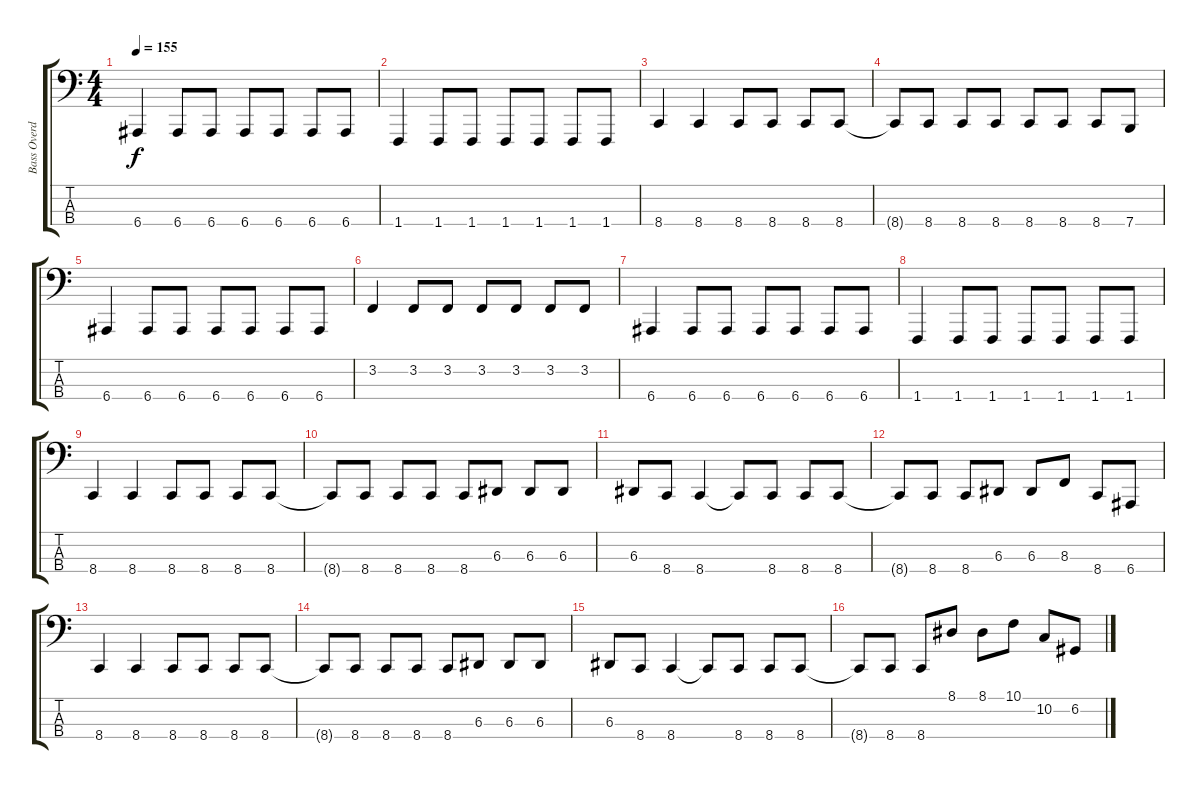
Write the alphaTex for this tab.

\track ("Bass Overdrive" "Bass Overd") {instrument lead8bassandlead}
\staff {score tabs}
\tuning (G2 D2 A1 E1) {hide}
\ts (4 4)
\tempo 155
\clef f4
\ks c
6.4.4{dy f} 6.4.8 6.4.8 6.4.8 6.4.8 6.4.8 6.4.8 |
1.4.4 1.4.8 1.4.8 1.4.8 1.4.8 1.4.8 1.4.8 |
8.4.4 8.4.4 8.4.8 8.4.8 8.4.8 8.4.8 |
8.4{t}.8 8.4.8 8.4.8 8.4.8 8.4.8 8.4.8 8.4.8 7.4.8 |
6.4.4 6.4.8 6.4.8 6.4.8 6.4.8 6.4.8 6.4.8 |
3.2.4 3.2.8 3.2.8 3.2.8 3.2.8 3.2.8 3.2.8 |
6.4.4 6.4.8 6.4.8 6.4.8 6.4.8 6.4.8 6.4.8 |
1.4.4 1.4.8 1.4.8 1.4.8 1.4.8 1.4.8 1.4.8 |
8.4.4 8.4.4 8.4.8 8.4.8 8.4.8 8.4.8 |
8.4{t}.8 8.4.8 8.4.8 8.4.8 8.4.8 6.3.8 6.3.8 6.3.8 |
6.3.8 8.4.8 8.4.4 8.4{t}.8 8.4.8 8.4.8 8.4.8 |
8.4{t}.8 8.4.8 8.4.8 6.3.8 6.3.8 8.3.8 8.4.8 6.4.8 |
8.4.4 8.4.4 8.4.8 8.4.8 8.4.8 8.4.8 |
8.4{t}.8 8.4.8 8.4.8 8.4.8 8.4.8 6.3.8 6.3.8 6.3.8 |
6.3.8 8.4.8 8.4.4 8.4{t}.8 8.4.8 8.4.8 8.4.8 |
8.4{t}.8 8.4.8 8.4.8 8.1.8 8.1.8 10.1.8 10.2.8 6.2.8
